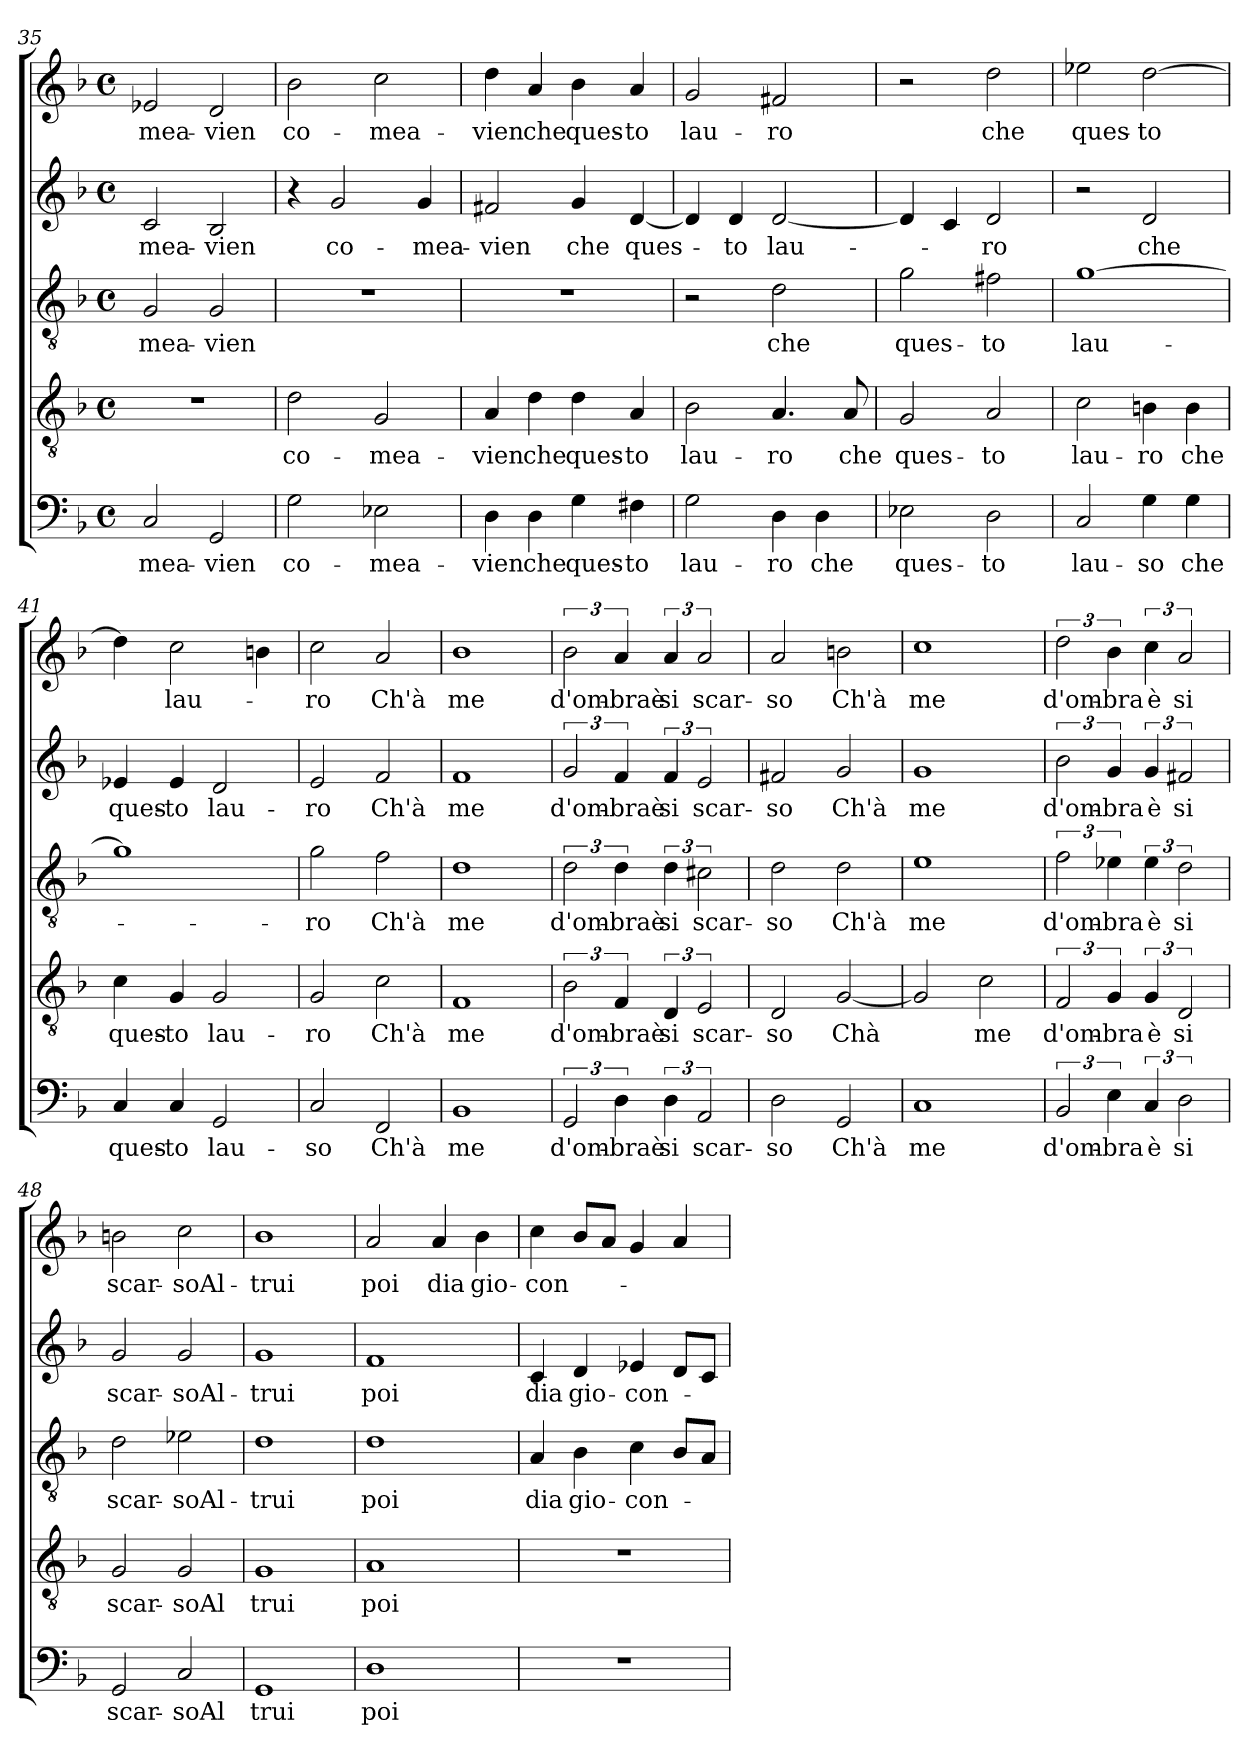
**kern	**text	**kern	**text	**kern	**text	**kern	**text	**kern	**text
*part5	*part5	*part4	*part4	*part3	*part3	*part2	*part2	*part1	*part1
*staff5	*staff5	*staff4	*staff4	*staff3	*staff3	*staff2	*staff2	*staff1	*staff1
*clefF4	*	*clefGv2	*	*clefGv2	*	*clefG2	*	*clefG2	*
*k[b-]	*	*k[b-]	*	*k[b-]	*	*k[b-]	*	*k[b-]	*
*F:	*	*F:	*	*F:	*	*F:	*	*F:	*
*M4/4	*	*M4/4	*	*M4/4	*	*M4/4	*	*M4/4	*
*met(c)	*	*met(c)	*	*met(c)	*	*met(c)	*	*met(c)	*
=35	=35	=35	=35	=35	=35	=35	=35	=35	=35
2C/	-mea-	1r	.	2G/	-mea-	2c/	-mea-	2e-X/	-mea-
2GG/	-vien	.	.	2G/	-vien	2B-/	-vien	2d/	-vien
=36	=36	=36	=36	=36	=36	=36	=36	=36	=36
2G\	co-	2d\	co-	1r	.	4r	.	2b-\	co-
.	.	.	.	.	.	2g/	co-	.	.
2E-X\	-mea-	2G/	-mea-	.	.	.	.	2cc\	-mea-
.	.	.	.	.	.	4g/	-mea-	.	.
!!LO:LB:g=z
=37	=37	=37	=37	=37	=37	=37	=37	=37	=37
4D\	-vien	4A/	-vien	1r	.	2f#X/	-vien	4dd\	-vien
4D\	che	4d\	che	.	.	.	.	4a/	che
4G\	ques-	4d\	ques-	.	.	4g/	che	4b-\	ques-
4F#X\	-to	4A/	-to	.	.	[4d/	ques-	4a/	-to
=38	=38	=38	=38	=38	=38	=38	=38	=38	=38
2G\	lau-	2B-\	lau-	2r	.	4d/]	.	2g/	lau-
.	.	.	.	.	.	4d/	-to	.	.
4D\	-ro	4.A/	-ro	2d\	che	[2d/	lau-	2f#X/	-ro
4D\	che	.	.	.	.	.	.	.	.
.	.	8A/	che	.	.	.	.	.	.
=39	=39	=39	=39	=39	=39	=39	=39	=39	=39
2E-X\	ques-	2G/	ques-	2g\	ques-	4d/]	.	2r	.
.	.	.	.	.	.	4c/	.	.	.
2D\	-to	2A/	-to	2f#X\	-to	2d/	-ro	2dd\	che
=40	=40	=40	=40	=40	=40	=40	=40	=40	=40
2C/	lau-	2c\	lau-	[1g	lau-	2r	.	2ee-X\	ques-
4G\	-so	4Bn\	-ro	.	.	2d/	che	[2dd\	-to
4G\	che	4B\	che	.	.	.	.	.	.
=41	=41	=41	=41	=41	=41	=41	=41	=41	=41
4C/	ques-	4c\	ques-	1g]	.	4e-X/	ques-	4dd\]	.
4C/	-to	4G/	-to	.	.	4e-/	-to	2cc\	lau-
2GG/	lau-	2G/	lau-	.	.	2d/	lau-	.	.
.	.	.	.	.	.	.	.	4bn\	.
=42	=42	=42	=42	=42	=42	=42	=42	=42	=42
2C/	-so	2G/	-ro	2g\	-ro	2e/	-ro	2cc\	-ro
2FF/	Ch'à	2c\	Ch'à	2f\	Ch'à	2f/	Ch'à	2a/	Ch'à
!!LO:LB:g=z
=43	=43	=43	=43	=43	=43	=43	=43	=43	=43
1BB-	me	1F	me	1d	me	1f	me	1b-	me
=44	=44	=44	=44	=44	=44	=44	=44	=44	=44
3GG/	d'om-	3B-\	d'om-	3d\	d'om-	3g/	d'om-	3b-\	d'om-
6D\	-braè	6F/	-braè	6d\	-braè	6f/	-braè	6a/	-braè
6D\	si	6D/	si	6d\	si	6f/	si	6a/	si
3AA/	scar-	3E/	scar-	3c#X\	scar-	3e/	scar-	3a/	scar-
=45	=45	=45	=45	=45	=45	=45	=45	=45	=45
2D\	-so	2D/	-so	2d\	-so	2f#X/	-so	2a/	-so
2GG/	Ch'à	[2G/	Chà	2d\	Ch'à	2g/	Ch'à	2bn\	Ch'à
=46	=46	=46	=46	=46	=46	=46	=46	=46	=46
1C	me	2G/]	.	1e	me	1g	me	1cc	me
.	.	2c\	me	.	.	.	.	.	.
=47	=47	=47	=47	=47	=47	=47	=47	=47	=47
3BB-/	d'om-	3F/	d'om-	3f\	d'om-	3b-\	d'om-	3dd\	d'om-
6E\	-bra	6G/	-bra	6e-X\	-bra	6g/	-bra	6b-\	-bra
6C/	è	6G/	è	6e-\	è	6g/	è	6cc\	è
3D\	si	3D/	si	3d\	si	3f#X/	si	3a/	si
=48	=48	=48	=48	=48	=48	=48	=48	=48	=48
2GG/	scar-	2G/	scar-	2d\	scar-	2g/	scar-	2bn\	scar-
2C/	-soAl	2G/	-soAl	2e-X\	-soAl-	2g/	-soAl-	2cc\	-soAl-
!!LO:PB:g=z
=49	=49	=49	=49	=49	=49	=49	=49	=49	=49
1GG	trui	1G	trui	1d	-trui	1g	-trui	1b-	-trui
=50	=50	=50	=50	=50	=50	=50	=50	=50	=50
1D	poi	1A	poi	1d	poi	1f	poi	2a/	poi
.	.	.	.	.	.	.	.	4a/	dia
.	.	.	.	.	.	.	.	4b-\	gio-
=51	=51	=51	=51	=51	=51	=51	=51	=51	=51
1r	.	1r	.	4A/	dia	4c/	dia	4cc\	-con-
.	.	.	.	4B-\	gio-	4d/	gio-	8b-/L	.
.	.	.	.	.	.	.	.	8a/J	.
.	.	.	.	4c\	-con-	4e-X/	-con-	4g/	.
.	.	.	.	8B-/L	.	8d/L	.	4a/	.
.	.	.	.	8A/J	.	8c/J	.	.	.
=	=	=	=	=	=	=	=	=	=
*-	*-	*-	*-	*-	*-	*-	*-	*-	*-
